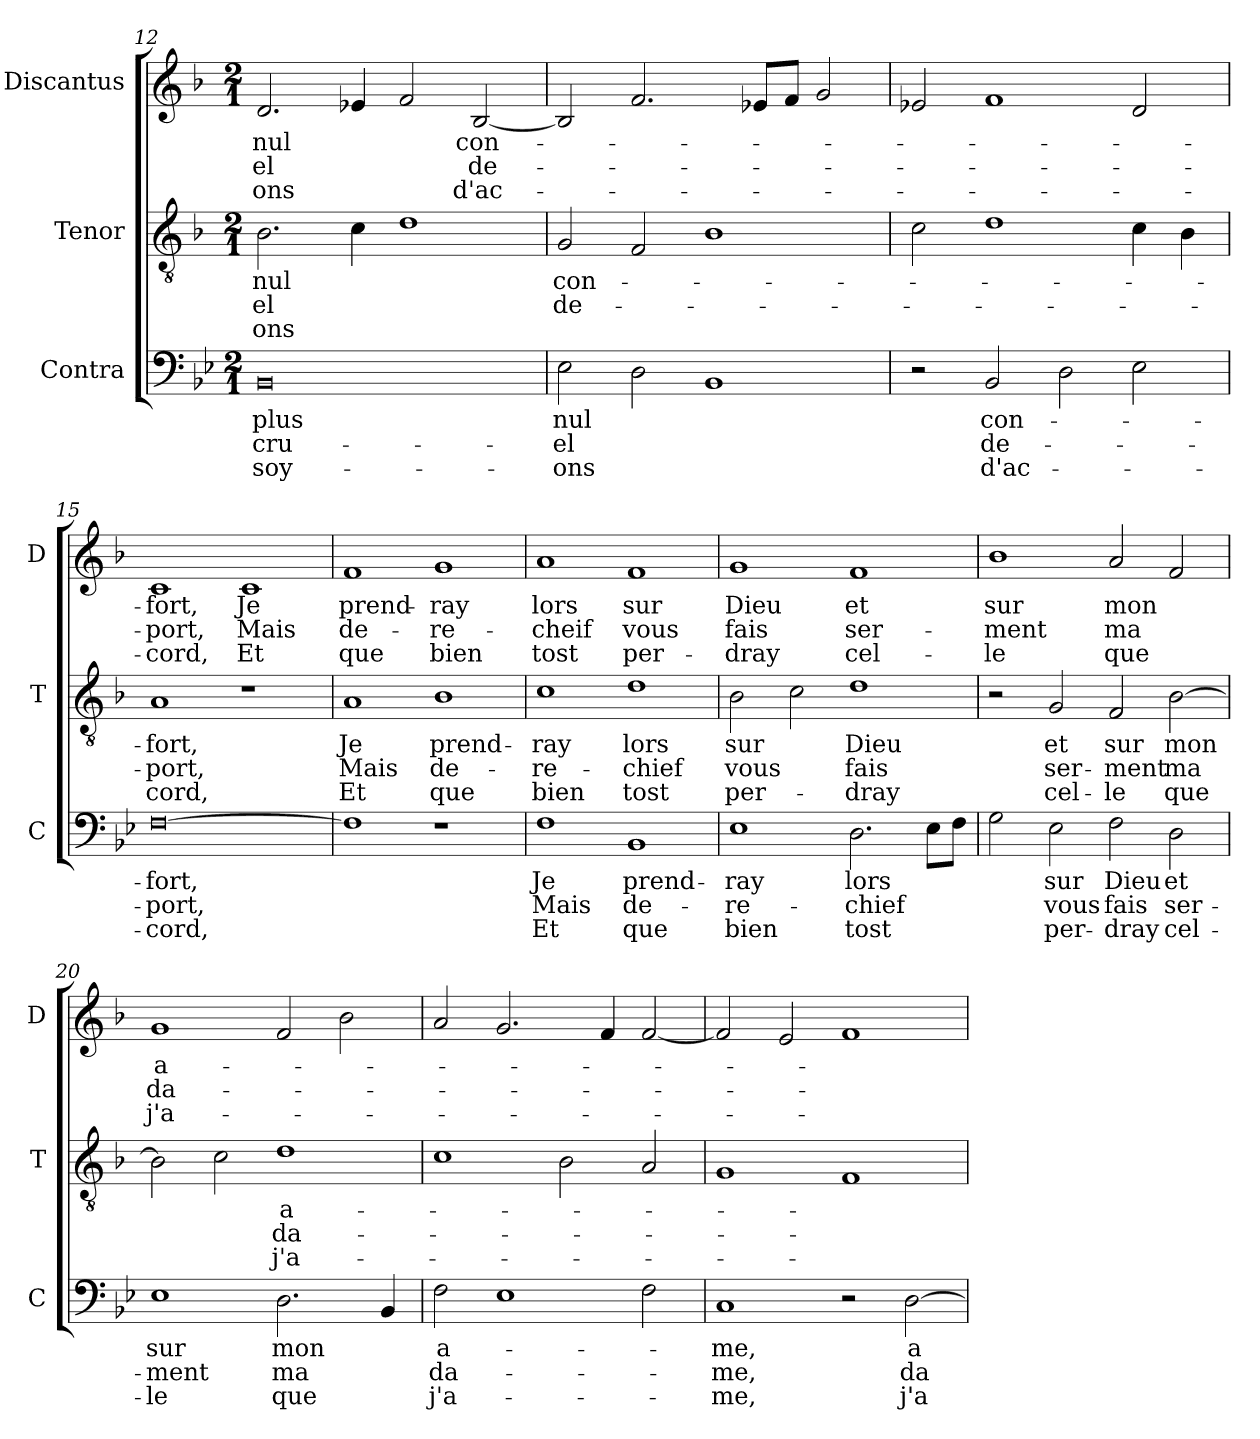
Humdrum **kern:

**kern	**text	**text	**text	**kern	**text	**text	**text	**kern	**text	**text	**text
*part3	*part3	*part3	*part3	*part2	*part2	*part2	*part2	*part1	*part1	*part1	*part1
*staff3	*staff3	*staff3	*staff3	*staff2	*staff2	*staff2	*staff2	*staff1	*staff1	*staff1	*staff1
*I"Contra	*	*	*	*I"Tenor	*	*	*	*I"Discantus	*	*	*
*I'C	*	*	*	*I'T	*	*	*	*I'D	*	*	*
*clefF4	*	*	*	*clefGv2	*	*	*	*clefG2	*	*	*
*k[b-e-]	*	*	*	*k[b-]	*	*	*	*k[b-]	*	*	*
*M2/1	*	*	*	*M2/1	*	*	*	*M2/1	*	*	*
=12	=12	=12	=12	=12	=12	=12	=12	=12	=12	=12	=12
0BB-	plus	cru-	soy-	2.B-	nul	-el	-ons	2.d	nul	-el	-ons
.	.	.	.	4c	.	.	.	4e-X	.	.	.
.	.	.	.	1d	.	.	.	2f	.	.	.
.	.	.	.	.	.	.	.	[2B-	con-	de-	d'ac-
=13	=13	=13	=13	=13	=13	=13	=13	=13	=13	=13	=13
2E-	nul	-el	-ons	2G	con-	de-	.	2B-]	.	.	.
2D	.	.	.	2F	.	.	.	2.f	.	.	.
1BB-	.	.	.	1B-	.	.	.	.	.	.	.
.	.	.	.	.	.	.	.	8e-XL	.	.	.
.	.	.	.	.	.	.	.	8fJ	.	.	.
.	.	.	.	.	.	.	.	2g	.	.	.
=14	=14	=14	=14	=14	=14	=14	=14	=14	=14	=14	=14
2r	.	.	.	2c	.	.	.	2e-X	.	.	.
2BB-	con-	de-	d'ac-	1d	.	.	.	1f	.	.	.
2D	.	.	.	.	.	.	.	.	.	.	.
2E-	.	.	.	4c	.	.	.	2d	.	.	.
.	.	.	.	4B-	.	.	.	.	.	.	.
=15	=15	=15	=15	=15	=15	=15	=15	=15	=15	=15	=15
[0F	-fort,	-port,	-cord,	1A	-fort,	-port,	-cord,	1c	-fort,	-port,	-cord,
.	.	.	.	1r	.	.	.	1c	Je	Mais	Et
=16	=16	=16	=16	=16	=16	=16	=16	=16	=16	=16	=16
1F]	.	.	.	1A	Je	Mais	Et	1f	prend-	de-	que
1r	.	.	.	1B-	prend-	de-	que	1g	-ray	-re-	bien
=17	=17	=17	=17	=17	=17	=17	=17	=17	=17	=17	=17
1F	Je	Mais	Et	1c	-ray	-re-	bien	1a	lors	-cheif	tost
1BB-	prend-	de-	que	1d	lors	-chief	tost	1f	sur	vous	per-
=18	=18	=18	=18	=18	=18	=18	=18	=18	=18	=18	=18
1E-	-ray	-re-	bien	2B-	sur	vous	per-	1g	Dieu	fais	-dray
.	.	.	.	2c	.	.	.	.	.	.	.
2.D	lors	-chief	tost	1d	Dieu	fais	-dray	1f	et	ser-	cel-
8E-L	.	.	.	.	.	.	.	.	.	.	.
8FJ	.	.	.	.	.	.	.	.	.	.	.
=19	=19	=19	=19	=19	=19	=19	=19	=19	=19	=19	=19
2G	.	.	.	2r	.	.	.	1b-	sur	-ment	-le
2E-	sur	vous	per-	2G	et	ser-	cel-	.	.	.	.
2F	Dieu	fais	-dray	2F	sur	-ment	-le	2a	mon	ma	que
2D	et	ser-	cel-	[2B-	mon	ma	que	2f	.	.	.
=20	=20	=20	=20	=20	=20	=20	=20	=20	=20	=20	=20
1E-	sur	-ment	-le	2B-]	.	.	.	1g	a-	da-	j'a-
.	.	.	.	2c	.	.	.	.	.	.	.
2.D	mon	ma	que	1d	a-	da-	j'a-	2f	.	.	.
.	.	.	.	.	.	.	.	2b-	.	.	.
4BB-	.	.	.	.	.	.	.	.	.	.	.
=21	=21	=21	=21	=21	=21	=21	=21	=21	=21	=21	=21
2F	a-	da-	j'a-	1c	.	.	.	2a	.	.	.
1E-	.	.	.	.	.	.	.	2.g	.	.	.
.	.	.	.	2B-	.	.	.	.	.	.	.
.	.	.	.	.	.	.	.	4f	.	.	.
2F	.	.	.	2A	.	.	.	[2f	.	.	.
=22	=22	=22	=22	=22	=22	=22	=22	=22	=22	=22	=22
1C	-me,	-me,	-me,	1G	.	.	.	2f]	.	.	.
.	.	.	.	.	.	.	.	2e	.	.	.
2r	.	.	.	1F	.	.	.	1f	.	.	.
[2D	a-	da-	j'a-	.	.	.	.	.	.	.	.
=	=	=	=	=	=	=	=	=	=	=	=
*-	*-	*-	*-	*-	*-	*-	*-	*-	*-	*-	*-
